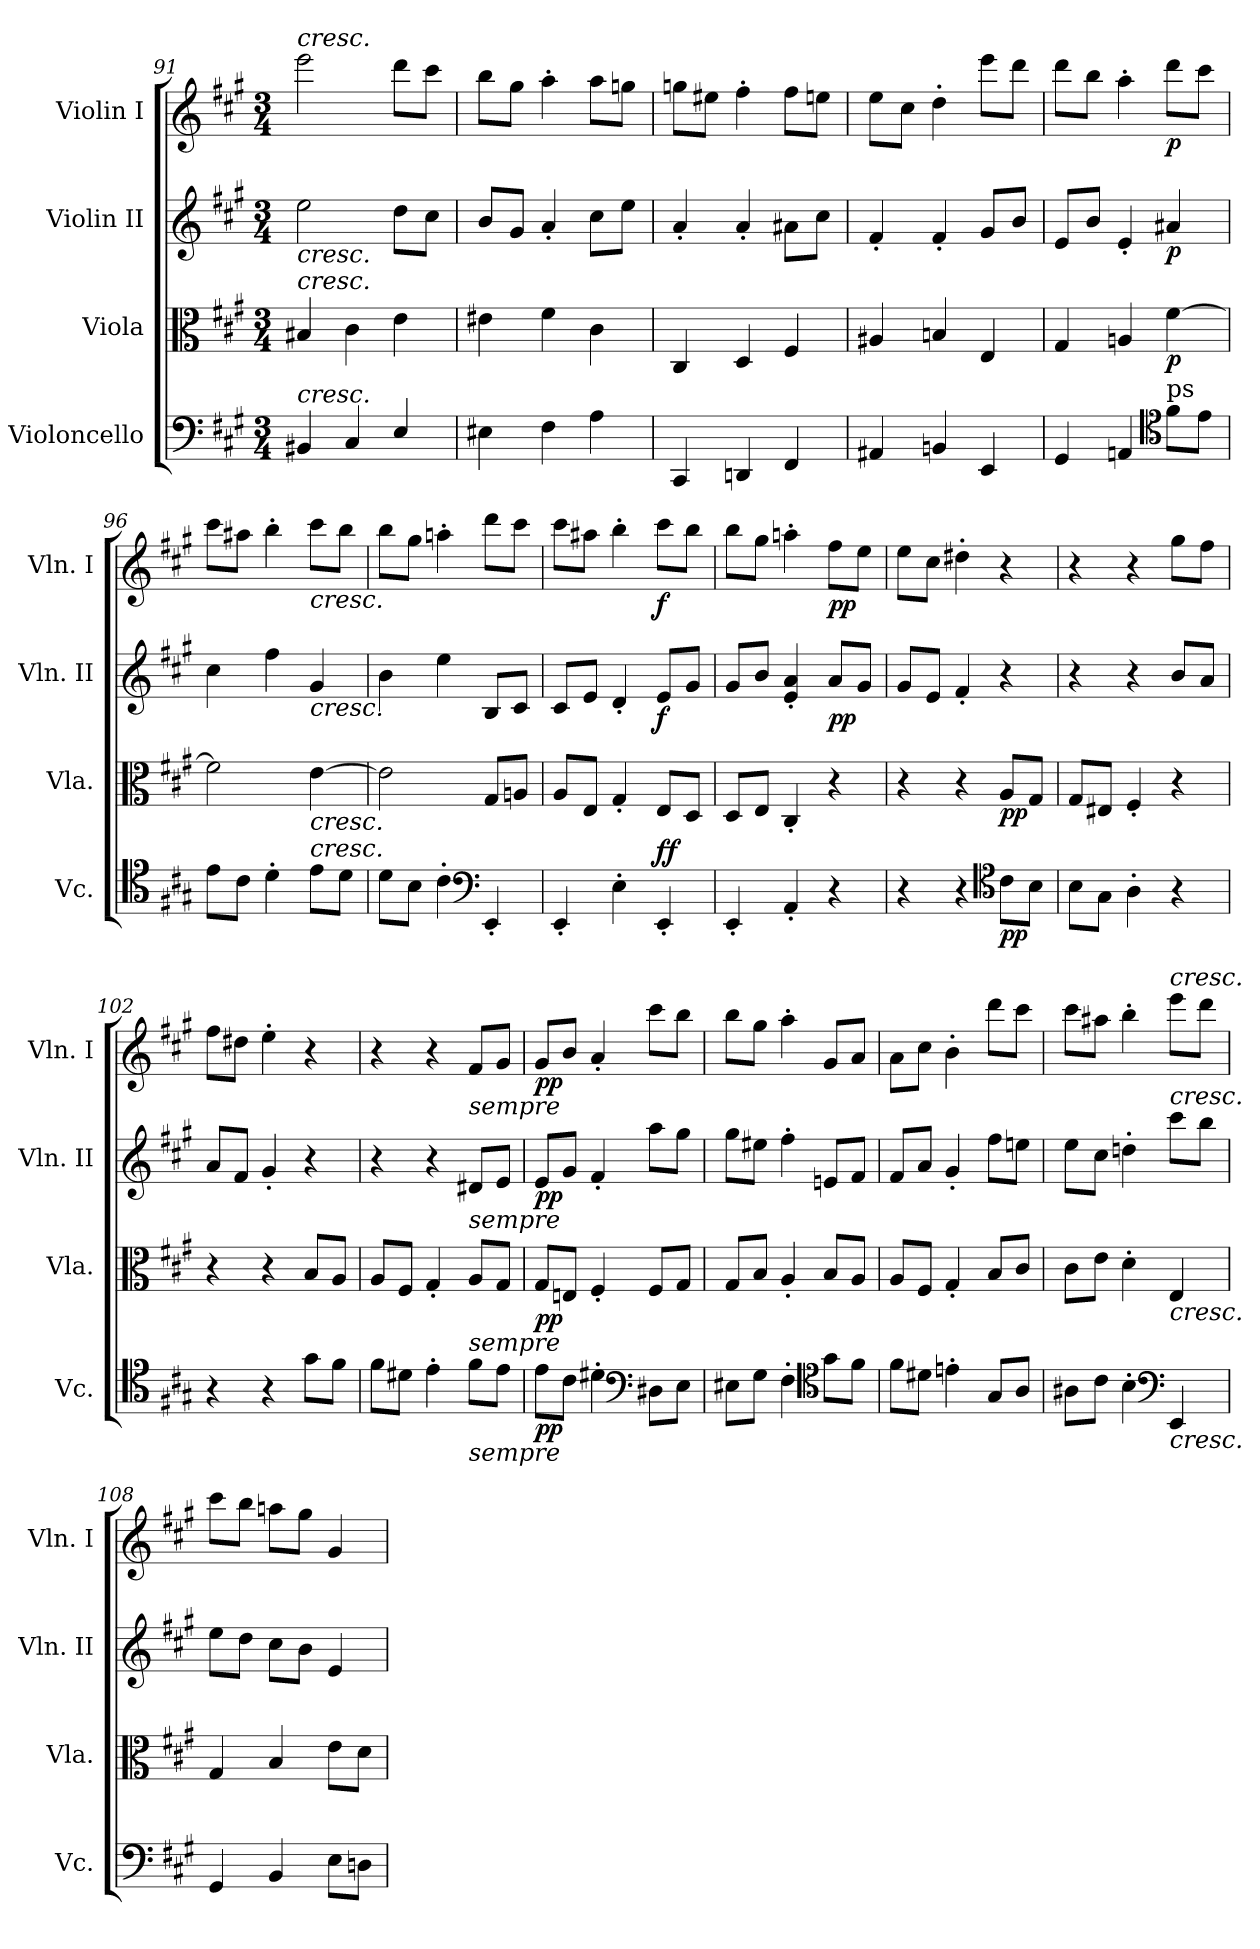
**kern	**dynam	**kern	**dynam	**kern	**dynam	**kern	**dynam
*part4	*part4	*part3	*part3	*part2	*part2	*part1	*part1
*staff4	*staff4	*staff3	*staff3	*staff2	*staff2	*staff1	*staff1
*I"Violoncello	*	*I"Viola	*	*I"Violin II	*	*I"Violin I	*
*I'Vc.	*	*I'Vla.	*	*I'Vln. II	*	*I'Vln. I	*
*clefF4	*	*clefC3	*	*clefG2	*	*clefG2	*
*k[f#c#g#]	*	*k[f#c#g#]	*	*k[f#c#g#]	*	*k[f#c#g#]	*
*M3/4	*	*M3/4	*	*M3/4	*	*M3/4	*
=91	=91	=91	=91	=91	=91	=91	=91
!	!	!	!	!	!	!LO:TX:a:i:t=cresc.	!
!	!	!	!	!LO:TX:b:i:t=cresc.	!	!	!
!	!	!LO:TX:a:i:t=cresc.	!	!	!	!	!
!LO:TX:a:i:t=cresc.	!	!	!	!	!	!	!
4BB#X/	.	4B#X/	.	2ee\	.	2eee\	.
4C#/	.	4c#\	.	.	.	.	.
4E/	.	4e\	.	8dd\L	.	8ddd\L	.
.	.	.	.	8cc#\J	.	8ccc#\J	.
=92	=92	=92	=92	=92	=92	=92	=92
4E#X\	.	4e#X\	.	8b/L	.	8bb\L	.
.	.	.	.	8g#/J	.	8gg#\J	.
4F#\	.	4f#\	.	4a'/	.	4aa'\	.
4A\	.	4c#\	.	8cc#\L	.	8aa\L	.
.	.	.	.	8ee\J	.	8ggn\J	.
=93	=93	=93	=93	=93	=93	=93	=93
4CC#/	.	4C#/	.	4a'/	.	8ggn\L	.
.	.	.	.	.	.	8ee#X\J	.
4DDn/	.	4D/	.	4a'/	.	4ff#'\	.
4FF#/	.	4F#/	.	8a#X\L	.	8ff#\L	.
.	.	.	.	8cc#\J	.	8een\J	.
=94	=94	=94	=94	=94	=94	=94	=94
4AA#X/	.	4A#X/	.	4f#'/	.	8ee\L	.
.	.	.	.	.	.	8cc#\J	.
4BBn/	.	4Bn/	.	4f#'/	.	4dd'\	.
4EE/	.	4E/	.	8g#/L	.	8eee\L	.
.	.	.	.	8b/J	.	8ddd\J	.
=95	=95	=95	=95	=95	=95	=95	=95
4GG#/	.	4G#/	.	8e/L	.	8ddd\L	.
.	.	.	.	8b/J	.	8bb\J	.
4AAn/	.	4An/	.	4e'/	.	4aa'\	.
*clefC4	*	*	*	*	*	*	*
!LO:TX:a:t=ps	!	!	!	!	!	!	!
!	!	!	!LO:DY:b	!	!LO:DY:b	!	!LO:DY:b
8f#\L	.	[4f#\	p	4a#X/	p	8ddd\L	p
8e\J	.	.	.	.	.	8ccc#\J	.
=96	=96	=96	=96	=96	=96	=96	=96
8e\L	.	2f#\]	.	4cc#\	.	8ccc#\L	.
8c#\J	.	.	.	.	.	8aa#X\J	.
4d'\	.	.	.	4ff#\	.	4bb'\	.
!	!	!	!	!	!	!LO:TX:b:i:t=cresc.	!
!	!	!	!	!LO:TX:b:i:t=cresc.	!	!	!
!	!	!LO:TX:b:i:t=cresc.	!	!	!	!	!
!LO:TX:a:i:t=cresc.	!	!	!	!	!	!	!
8e\L	.	[4e\	.	4g#/	.	8ccc#\L	.
8d\J	.	.	.	.	.	8bb\J	.
=97	=97	=97	=97	=97	=97	=97	=97
8d\L	.	2e\]	.	4b\	.	8bb\L	.
8B\J	.	.	.	.	.	8gg#\J	.
4c#'\	.	.	.	4ee\	.	4aan'\	.
*clefF4	*	*	*	*	*	*	*
4EE'/	.	8G#/L	.	8B/L	.	8ddd\L	.
.	.	8An/J	.	8c#/J	.	8ccc#\J	.
=98	=98	=98	=98	=98	=98	=98	=98
4EE'/	.	8A/L	.	8c#/L	.	8ccc#\L	.
.	.	8E/J	.	8e/J	.	8aa#X\J	.
4E'\	.	4G#'/	.	4d'/	.	4bb'\	.
!	!LO:DY:b	!	!	!	!	!	!
!	!LO:DY:n=1:a	!	!	!	!LO:DY:b	!	!LO:DY:b
4EE'/	f f	8E/L	.	8e/L	f	8ccc#\L	f
.	.	8D/J	.	8g#/J	.	8bb\J	.
=99	=99	=99	=99	=99	=99	=99	=99
4EE'/	.	8D/L	.	8g#/L	.	8bb\L	.
.	.	8E/J	.	8b/J	.	8gg#\J	.
4AA'/	.	4C#'/	.	4e/' 4a/'	.	4aan'\	.
!	!	!	!	!	!LO:DY:b	!	!LO:DY:b
4r	.	4r	.	8a/L	pp	8ff#\L	pp
.	.	.	.	8g#/J	.	8ee\J	.
=100	=100	=100	=100	=100	=100	=100	=100
4r	.	4r	.	8g#/L	.	8ee\L	.
.	.	.	.	8e/J	.	8cc#\J	.
4r	.	4r	.	4f#'/	.	4dd#X'\	.
*clefC4	*	*	*	*	*	*	*
!	!LO:DY:b	!	!LO:DY:b	!	!	!	!
8c#\L	pp	8A/L	pp	4r	.	4r	.
8B\J	.	8G#/J	.	.	.	.	.
=101	=101	=101	=101	=101	=101	=101	=101
8B\L	.	8G#/L	.	4r	.	4r	.
8G#\J	.	8E#X/J	.	.	.	.	.
4A'\	.	4F#'/	.	4r	.	4r	.
4r	.	4r	.	8b/L	.	8gg#\L	.
.	.	.	.	8a/J	.	8ff#\J	.
=102	=102	=102	=102	=102	=102	=102	=102
4r	.	4r	.	8a/L	.	8ff#\L	.
.	.	.	.	8f#/J	.	8dd#X\J	.
4r	.	4r	.	4g#'/	.	4ee'\	.
8g#\L	.	8B/L	.	4r	.	4r	.
8f#\J	.	8A/J	.	.	.	.	.
=103	=103	=103	=103	=103	=103	=103	=103
8f#\L	.	8A/L	.	4r	.	4r	.
8d#X\J	.	8F#/J	.	.	.	.	.
4e'\	.	4G#'/	.	4r	.	4r	.
!	!	!	!	!	!	!LO:TX:b:i:t=sempre	!
!	!	!	!	!LO:TX:b:i:t=sempre	!	!	!
!	!	!LO:TX:b:i:t=sempre	!	!	!	!	!
!LO:TX:b:i:t=sempre	!	!	!	!	!	!	!
8f#\L	.	8A/L	.	8d#X/L	.	8f#/L	.
8e\J	.	8G#/J	.	8e/J	.	8g#/J	.
=104	=104	=104	=104	=104	=104	=104	=104
!	!LO:DY:b	!	!LO:DY:b	!	!LO:DY:b	!	!LO:DY:b
8e\L	pp	8G#/L	pp	8e/L	pp	8g#/L	pp
8c#\J	.	8En/J	.	8g#/J	.	8b/J	.
4d#X'\	.	4F#'/	.	4f#'/	.	4a'/	.
*clefF4	*	*	*	*	*	*	*
8D#X\L	.	8F#/L	.	8aa\L	.	8ccc#\L	.
8E\J	.	8G#/J	.	8gg#\J	.	8bb\J	.
=105	=105	=105	=105	=105	=105	=105	=105
8E#X\L	.	8G#/L	.	8gg#\L	.	8bb\L	.
8G#\J	.	8B/J	.	8ee#X\J	.	8gg#\J	.
4F#'\	.	4A'/	.	4ff#'\	.	4aa'\	.
*clefC4	*	*	*	*	*	*	*
8g#\L	.	8B/L	.	8en/L	.	8g#/L	.
8f#\J	.	8A/J	.	8f#/J	.	8a/J	.
=106	=106	=106	=106	=106	=106	=106	=106
8f#\L	.	8A/L	.	8f#/L	.	8a\L	.
8d#X\J	.	8F#/J	.	8a/J	.	8cc#\J	.
4en'\	.	4G#'/	.	4g#'/	.	4b'\	.
8G#/L	.	8B/L	.	8ff#\L	.	8ddd\L	.
8A/J	.	8c#/J	.	8een\J	.	8ccc#\J	.
=107	=107	=107	=107	=107	=107	=107	=107
8A#X\L	.	8c#\L	.	8ee\L	.	8ccc#\L	.
8c#\J	.	8e\J	.	8cc#\J	.	8aa#X\J	.
4B'\	.	4d'\	.	4ddn'\	.	4bb'\	.
*clefF4	*	*	*	*	*	*	*
!	!	!	!	!	!	!LO:TX:a:i:t=cresc.	!
!	!	!	!	!LO:TX:a:i:t=cresc.	!	!	!
!	!	!LO:TX:b:i:t=cresc.	!	!	!	!	!
!LO:TX:b:i:t=cresc.	!	!	!	!	!	!	!
4EE/	.	4E/	.	8ccc#\L	.	8eee\L	.
.	.	.	.	8bb\J	.	8ddd\J	.
=108	=108	=108	=108	=108	=108	=108	=108
4GG#/	.	4G#/	.	8ee\L	.	8ccc#\L	.
.	.	.	.	8dd\J	.	8bb\J	.
4BB/	.	4B/	.	8cc#\L	.	8aan\L	.
.	.	.	.	8b\J	.	8gg#\J	.
8E\L	.	8e\L	.	4e/	.	4g#/	.
8Dn\J	.	8d\J	.	.	.	.	.
=	=	=	=	=	=	=	=
*-	*-	*-	*-	*-	*-	*-	*-
